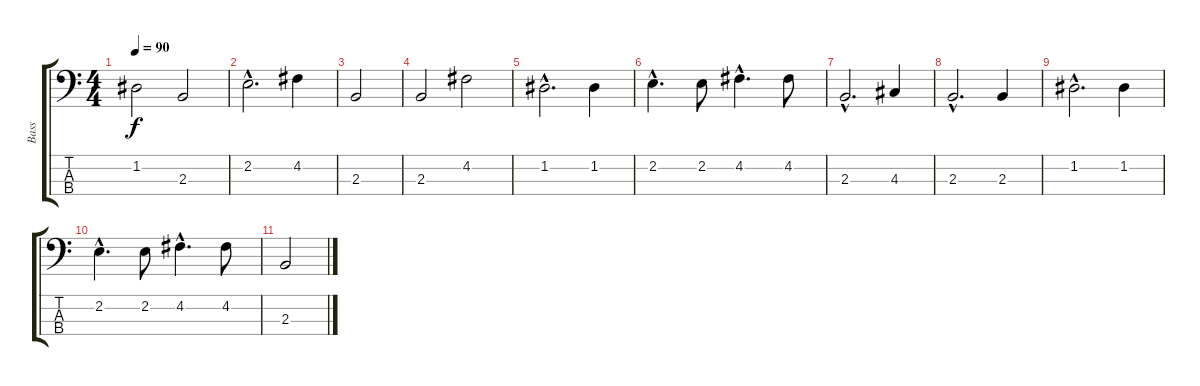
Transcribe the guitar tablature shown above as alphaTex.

\track ("Bass" "Bass") {instrument electricbassfinger}
\staff {score tabs}
\tuning (G2 D2 A1 E1) {hide}
\ts (4 4)
\tempo 90
\clef f4
\ks c
1.2.2{dy f} 2.3.2 |
2.2{hac}.2{d} 4.2.4 |
2.3.2 |
2.3.2 4.2.2 |
1.2{hac}.2{d} 1.2.4 |
2.2{hac}.4{d} 2.2.8 4.2{hac}.4{d} 4.2.8 |
2.3{hac}.2{d} 4.3.4 |
2.3{hac}.2{d} 2.3.4 |
1.2{hac}.2{d} 1.2.4 |
2.2{hac}.4{d} 2.2.8 4.2{hac}.4{d} 4.2.8 |
2.3.2
